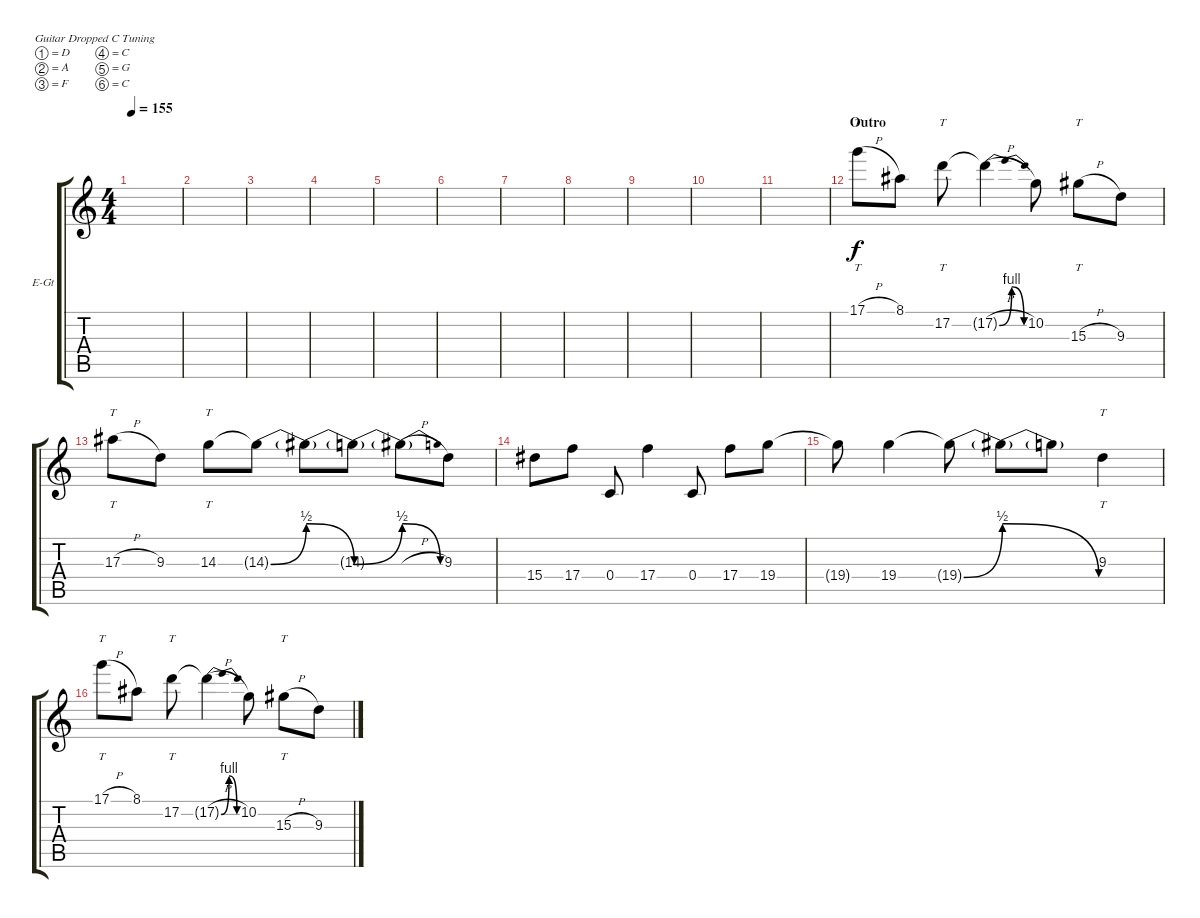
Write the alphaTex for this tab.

\defaultSystemsLayout 4
\bracketExtendMode groupsimilarinstruments
\firstSystemTrackNameOrientation horizontal
\otherSystemsTrackNameOrientation horizontal
\track ("Lead Guitar" "E-Gt") {instrument distortionguitar}
\staff {score tabs}
\tuning (D4 A3 F3 C3 G2 C2)
\ts (4 4)
\tempo 155
\clef g2
\ks c
|
|
|
|
|
|
|
|
|
|
|
\section ("" "Outro")
17.1{h}.8{tt dy f} 8.1.8 17.2.8{tt} 17.2{be (bendrelease 0 0 19.8 4 24 4 40.8 0) h t}.4 10.2.8 15.3{h}.8{tt} 9.3.8 |
17.3{h}.8{tt} 9.3.8 14.3.8{tt} 14.3{be (bend 0 0 27 2) t}.8 14.3{be (release 0 2 30 0) t}.8 14.3{be (bend 0 0 27 2) t}.8 14.3{be (release 0 2 30 0) h t}.8 9.3.8 |
15.4.8 17.4.8 0.4.8 17.4.4 0.4.8 17.4.8 19.4.8 |
19.4{t}.8 19.4.4 19.4{be (bend 0 0 30 2) t}.8 19.4{be (release 0 2 30.599999999999998 0) t}.8 19.4{t}.8 9.3.4{tt} |
17.1{h}.8{tt} 8.1.8 17.2.8{tt} 17.2{be (bendrelease 0 0 19.8 4 24 4 40.8 0) h t}.4 10.2.8 15.3{h}.8{tt} 9.3.8
